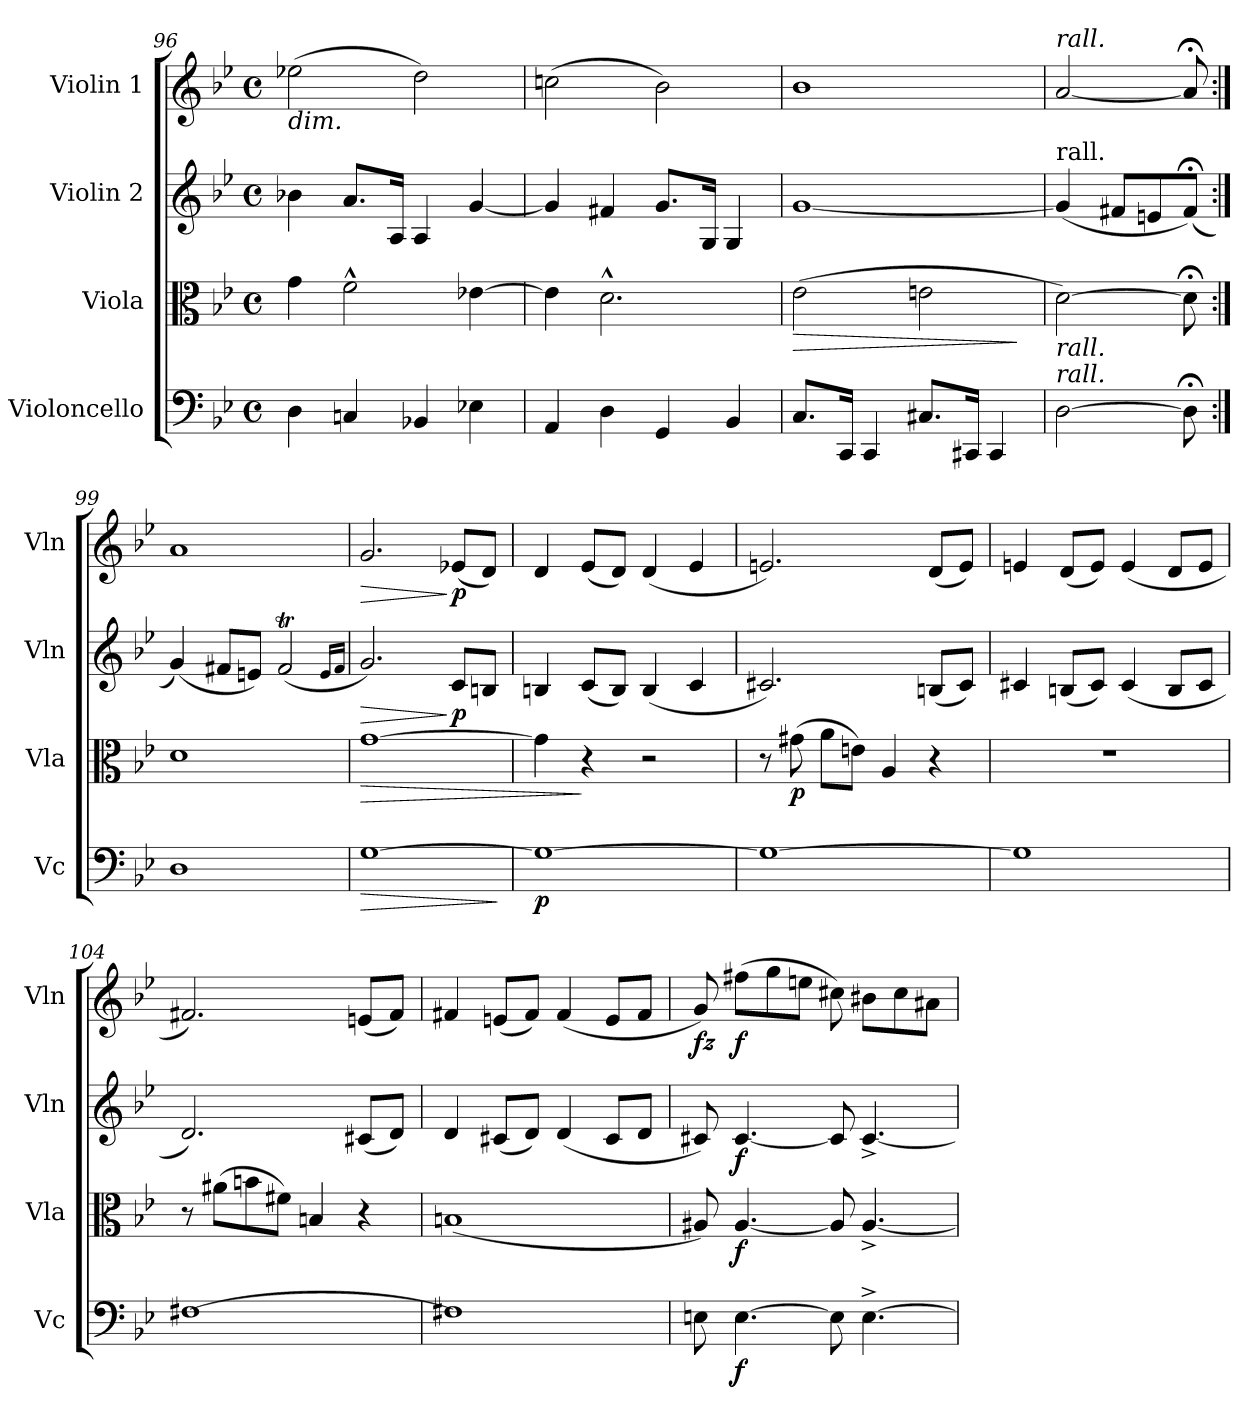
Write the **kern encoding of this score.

**kern	**dynam	**kern	**dynam	**kern	**dynam	**kern	**dynam
*part4	*part4	*part3	*part3	*part2	*part2	*part1	*part1
*staff4	*staff4	*staff3	*staff3	*staff2	*staff2	*staff1	*staff1
*I"Violoncello	*	*I"Viola	*	*I"Violin 2	*	*I"Violin 1	*
*I'Vc	*	*I'Vla	*	*I'Vln	*	*I'Vln	*
*clefF4	*	*clefC3	*	*clefG2	*	*clefG2	*
*k[b-e-]	*	*k[b-e-]	*	*k[b-e-]	*	*k[b-e-]	*
*M4/4	*	*M4/4	*	*M4/4	*	*M4/4	*
*met(c)	*	*met(c)	*	*met(c)	*	*met(c)	*
=96	=96	=96	=96	=96	=96	=96	=96
!	!	!	!	!	!	!LO:TX:b:i:t=dim.	!
4D\	.	4g\	.	4b-X\	.	(2ee-X\	.
4Cn/	.	2f^^\	.	8.a/L	.	.	.
.	.	.	.	16A/Jk	.	.	.
4BB-X/	.	.	.	4A/	.	2dd\)	.
4E-X\	.	[4e-X\	.	[4g/	.	.	.
=97	=97	=97	=97	=97	=97	=97	=97
4AA/	.	4e-\]	.	4g/]	.	(2ccn\	.
4D\	.	2.d^^\	.	4f#X/	.	.	.
4GG/	.	.	.	8.g/L	.	2b-\)	.
.	.	.	.	16G/Jk	.	.	.
4BB-/	.	.	.	4G/	.	.	.
=98	=98	=98	=98	=98	=98	=98	=98
!	!	!	!LO:HP:b	!	!	!	!
8.C/L	.	(2e-\	>	[1g	.	1b-	.
16CC/Jk	.	.	.	.	.	.	.
4CC/	.	.	.	.	.	.	.
8.C#X/L	.	2en\	.	.	.	.	.
16CC#X/Jk	.	.	.	.	.	.	.
4CC#/	.	.	.	.	.	.	.
.	.	.	]	.	.	.	.
=98X1	=98X1	=98X1	=98X1	=98X1	=98X1	=98X1	=98X1
!	!	!	!	!	!	!LO:TX:a:i:t=rall.	!
!	!	!	!	!LO:TX:a:t=rall.	!	!	!
!	!	!LO:TX:b:i:t=rall.	!	!	!	!	!
!LO:TX:a:i:t=rall.	!	!	!	!	!	!	!
[2D\	.	[2d\)	.	(4g/]	.	[2a/	.
.	.	.	.	8f#X/L	.	.	.
.	.	.	.	8en/	.	.	.
8D;<\]	.	8d;<\]	.	(8f#;</J)	.	8a;</]	.
=99:|!	=99:|!	=99:|!	=99:|!	=99:|!	=99:|!	=99:|!	=99:|!
1D	.	1d	.	(4g/)	.	1a	.
.	.	.	.	8f#X/L	.	.	.
.	.	.	.	8en/J)	.	.	.
.	.	.	.	(2f#t/	.	.	.
.	.	.	.	16qe/LL	.	.	.
.	.	.	.	16qf#/JJ	.	.	.
!!LO:LB:g=z
=100	=100	=100	=100	=100	=100	=100	=100
!	!LO:HP:b	!	!LO:HP:b	!	!LO:HP:b	!	!LO:HP:b
[1G	>	[1g	>	2.g/)	>	2.g/	>
!	!	!	!	!	!LO:DY:n=1:b	!	!LO:DY:n=1:b
.	.	.	.	8c/L	] p	(8e-X/L	] p
.	.	.	.	8Bn/J	.	8d/J)	.
.	]	.	.	.	.	.	.
=101	=101	=101	=101	=101	=101	=101	=101
!	!LO:DY:b	!	!	!	!	!	!
1G_	p	4g\]	.	4Bn/	.	4d/	.
.	.	4r	]	(8c/L	.	(8e-/L	.
.	.	.	.	8B/J)	.	8d/J)	.
.	.	2r	.	(4B/	.	(4d/	.
.	.	.	.	4c/	.	4e-/	.
=102	=102	=102	=102	=102	=102	=102	=102
1G_	.	8r	.	2.c#X/)	.	2.en/)	.
!	!	!	!LO:DY:b	!	!	!	!
.	.	(8g#X\	p	.	.	.	.
.	.	8a\L	.	.	.	.	.
.	.	8en\J)	.	.	.	.	.
.	.	4A/	.	.	.	.	.
.	.	4r	.	(8Bn/L	.	(8d/L	.
.	.	.	.	8c#/J)	.	8e/J)	.
=103	=103	=103	=103	=103	=103	=103	=103
1G]	.	1r	.	4c#X/	.	4en/	.
.	.	.	.	(8Bn/L	.	(8d/L	.
.	.	.	.	8c#/J)	.	8e/J)	.
.	.	.	.	(4c#/	.	(4e/	.
.	.	.	.	8B/L	.	8d/L	.
.	.	.	.	8c#/J	.	8e/J	.
=104	=104	=104	=104	=104	=104	=104	=104
[1F#X	.	8r	.	2.d/)	.	2.f#X/)	.
.	.	(8a#X\L	.	.	.	.	.
.	.	8bn\	.	.	.	.	.
.	.	8f#X\J)	.	.	.	.	.
.	.	4Bn/	.	.	.	.	.
.	.	4r	.	(8c#X/L	.	(8en/L	.
.	.	.	.	8d/J)	.	8f#/J)	.
=105	=105	=105	=105	=105	=105	=105	=105
1F#X]	.	(1Bn	.	4d/	.	4f#X/	.
.	.	.	.	(8c#X/L	.	(8en/L	.
.	.	.	.	8d/J)	.	8f#/J)	.
.	.	.	.	(4d/	.	(4f#/	.
.	.	.	.	8c#/L	.	8e/L	.
.	.	.	.	8d/J	.	8f#/J	.
!!LO:LB:g=z
=106	=106	=106	=106	=106	=106	=106	=106
!	!	!	!	!	!	!	!LO:DY:b
8En\	.	8A#X/)	.	8c#X/)	.	8g/)	fz
!	!LO:DY:b	!	!LO:DY:b	!	!LO:DY:b	!	!LO:DY:b
[4.E\	f	[4.A#/	f	[4.c#/	f	(8ff#X\L	f
.	.	.	.	.	.	8gg\	.
.	.	.	.	.	.	8een\J	.
8E\]	.	8A#/]	.	8c#/]	.	8cc#X\)	.
[4.E^\	.	[4.A#^/	.	[4.c#^/	.	8b#X\L	.
.	.	.	.	.	.	8cc#\	.
.	.	.	.	.	.	8a#X\J	.
=	=	=	=	=	=	=	=
*-	*-	*-	*-	*-	*-	*-	*-
